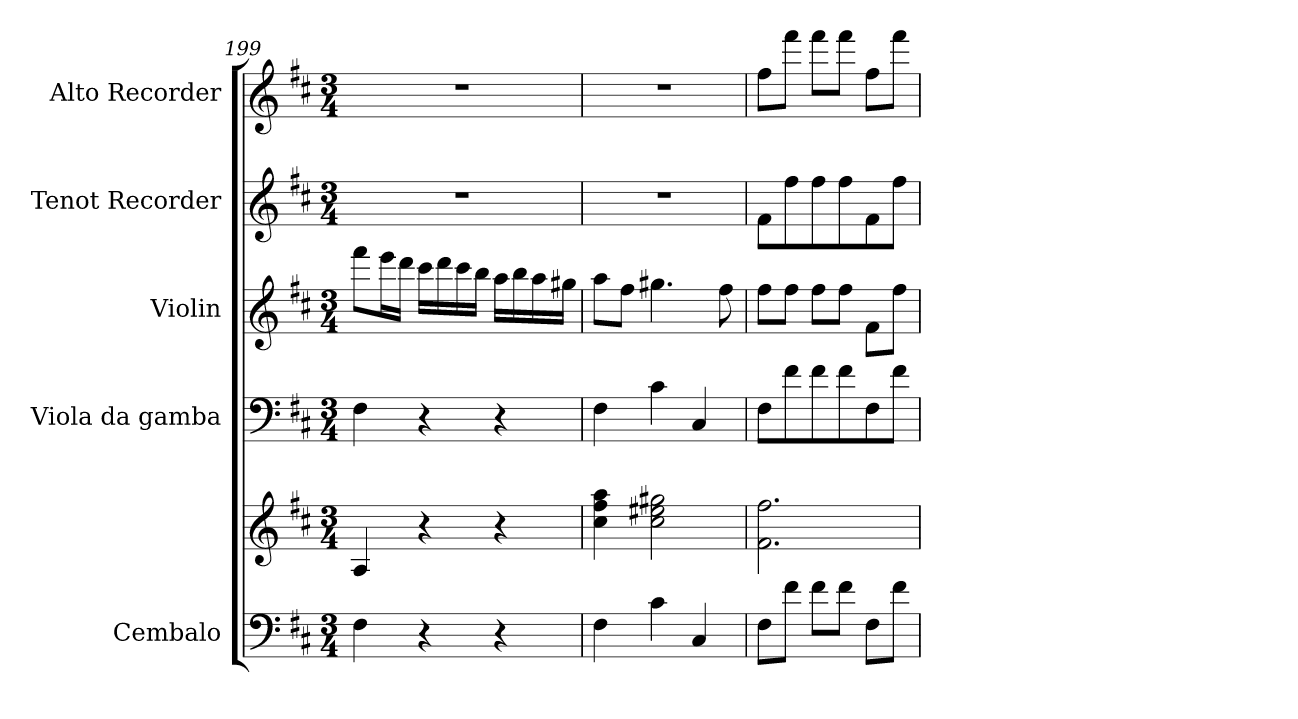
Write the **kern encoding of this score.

**kern	**kern	**kern	**kern	**kern	**kern
*part5	*part5	*part4	*part3	*part2	*part1
*staff6	*staff5	*staff4	*staff3	*staff2	*staff1
*I"Cembalo	*	*I"Viola da gamba	*I"Violin	*I"Tenot Recorder	*I"Alto Recorder
*	*	*I'Vla. d. g.	*I'Vln.	*I'T. Rec.	*I'A. Rec
!!LO:LB:g=z
*clefF4	*clefG2	*clefF4	*clefG2	*clefG2	*clefG2
*k[f#c#]	*k[f#c#]	*k[f#c#]	*k[f#c#]	*k[f#c#]	*k[f#c#]
*M3/4	*M3/4	*M3/4	*M3/4	*M3/4	*M3/4
=199	=199	=199	=199	=199	=199
4F#\	4A/	4F#\	8fff#\L	2.r	2.r
.	.	.	16eee\L	.	.
.	.	.	16ddd\JJ	.	.
4r	4r	4r	16ccc#\LL	.	.
.	.	.	16ddd\	.	.
.	.	.	16ccc#\	.	.
.	.	.	16bb\JJ	.	.
4r	4r	4r	16aa\LL	.	.
.	.	.	16bb\	.	.
.	.	.	16aa\	.	.
.	.	.	16gg#X\JJ	.	.
=200	=200	=200	=200	=200	=200
4F#\	4cc#\ 4ff#\ 4aa\	4F#\	8aa\L	2.r	2.r
.	.	.	8ff#\J	.	.
4c#\	2cc#\ 2ee#X\ 2gg#X\	4c#\	4.gg#X\	.	.
4C#/	.	4C#/	.	.	.
.	.	.	8ff#\	.	.
=201	=201	=201	=201	=201	=201
8F#\L	2.f#\ 2.ff#\	8F#\L	8ff#\L	8f#\L	8ff#\L
8f#\J	.	8f#\	8ff#\J	8ff#\	8fff#\J
8f#\L	.	8f#\	8ff#\L	8ff#\	8fff#\L
8f#\J	.	8f#\	8ff#\J	8ff#\	8fff#\J
8F#\L	.	8F#\	8f#\L	8f#\	8ff#\L
8f#\J	.	8f#\J	8ff#\J	8ff#\J	8fff#\J
=	=	=	=	=	=
*-	*-	*-	*-	*-	*-
